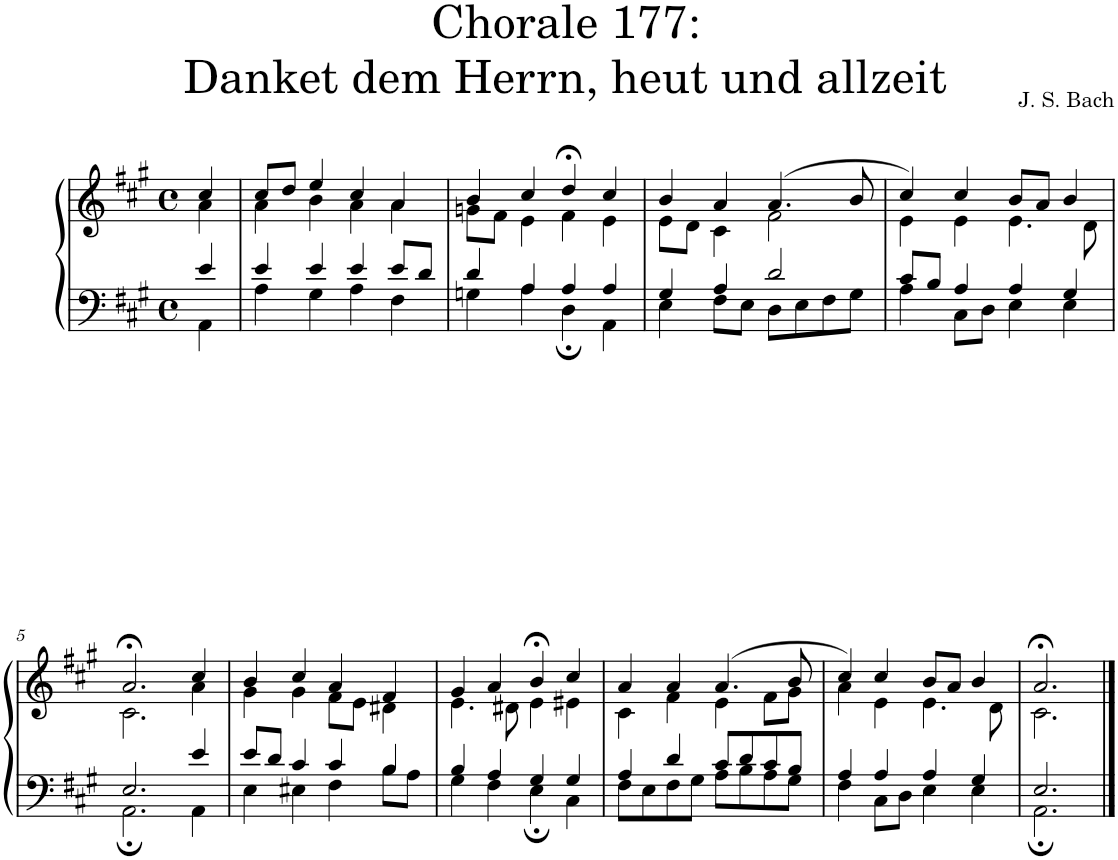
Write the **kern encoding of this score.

**kern	**kern
*part1	*part1
*staff2	*staff1
*I"S,A	*
*clefF4	*clefG2
*k[f#c#g#]	*k[f#c#g#]
*M4/4	*M4/4
*met(c)	*met(c)
=	=
*^	*^
4e/	4AA\	4cc#/	4a\
=1	=1	=1	=1
4e/	4A\	8cc#/L	4a\
.	.	8dd/J	.
4e/	4G#\	4ee/	4b\
4e/	4A\	4cc#/	4a\
8e/L	4F#\	4a/	4a\
8d/J	.	.	.
=2	=2	=2	=2
4d/	4Gn\	4b/	8gn\L
.	.	.	8f#\J
4A/	4A\	4cc#/	4e\
4A/	4D;\	4dd;</	4f#\
4A/	4AA\	4cc#/	4e\
=3	=3	=3	=3
4G#/	4E\	4b/	8e\L
.	.	.	8d\J
4A/	8F#\L	4a/	4c#\
.	8E\J	.	.
2d/	8D\L	(>4.a/	2f#\
.	8E\	.	.
.	8F#\	.	.
.	8G#\J	8b/	.
=4	=4	=4	=4
8c#/L	4A\	4cc#/)	4e\
8B/J	.	.	.
4A/	8C#\L	4cc#/	4e\
.	8D\J	.	.
4A/	4E\	8b/L	4.e\
.	.	8a/J	.
4G#/	4E\	4b/	.
.	.	.	8d\
!!LO:LB:g=z	!!
=5	=5	=5	=5
2.E/	2.AA;\	2.a;</	2.c#\
4e/	4AA\	4cc#/	4a\
=6	=6	=6	=6
8e/L	4E\	4b/	4g#\
8d/J	.	.	.
4c#/	4E#X\	4cc#/	4g#\
4c#/	4F#\	4a/	8f#\L
.	.	.	8e\J
4B/	8B\L	4f#/	4d#X\
.	8A\J	.	.
=7	=7	=7	=7
4B/	4G#\	4g#/	4.e\
4A/	4F#\	4a/	.
.	.	.	8d#X\
4G#/	4E;\	4b;</	4e\
4G#/	4C#\	4cc#/	4e#X\
=8	=8	=8	=8
4A/	8F#\L	4a/	4c#\
.	8E\	.	.
4d/	8F#\	4a/	4f#\
.	8G#\J	.	.
8c#/L	8A\L	(>4.a/	4e\
8d/	8B\	.	.
8c#/	8A\	.	8f#\L
8B/J	8G#\J	8b/	8g#\J
=9	=9	=9	=9
4A/	4F#\	4cc#/)	4a\
4A/	8C#\L	4cc#/	4e\
.	8D\J	.	.
4A/	4E\	8b/L	4.e\
.	.	8a/J	.
4G#/	4E\	4b/	.
.	.	.	8d\
=10	=10	=10	=10
2.E/	2.AA;\	2.a;</	2.c#\
*v	*v	*	*
*	*v	*v
==	==
*-	*-
